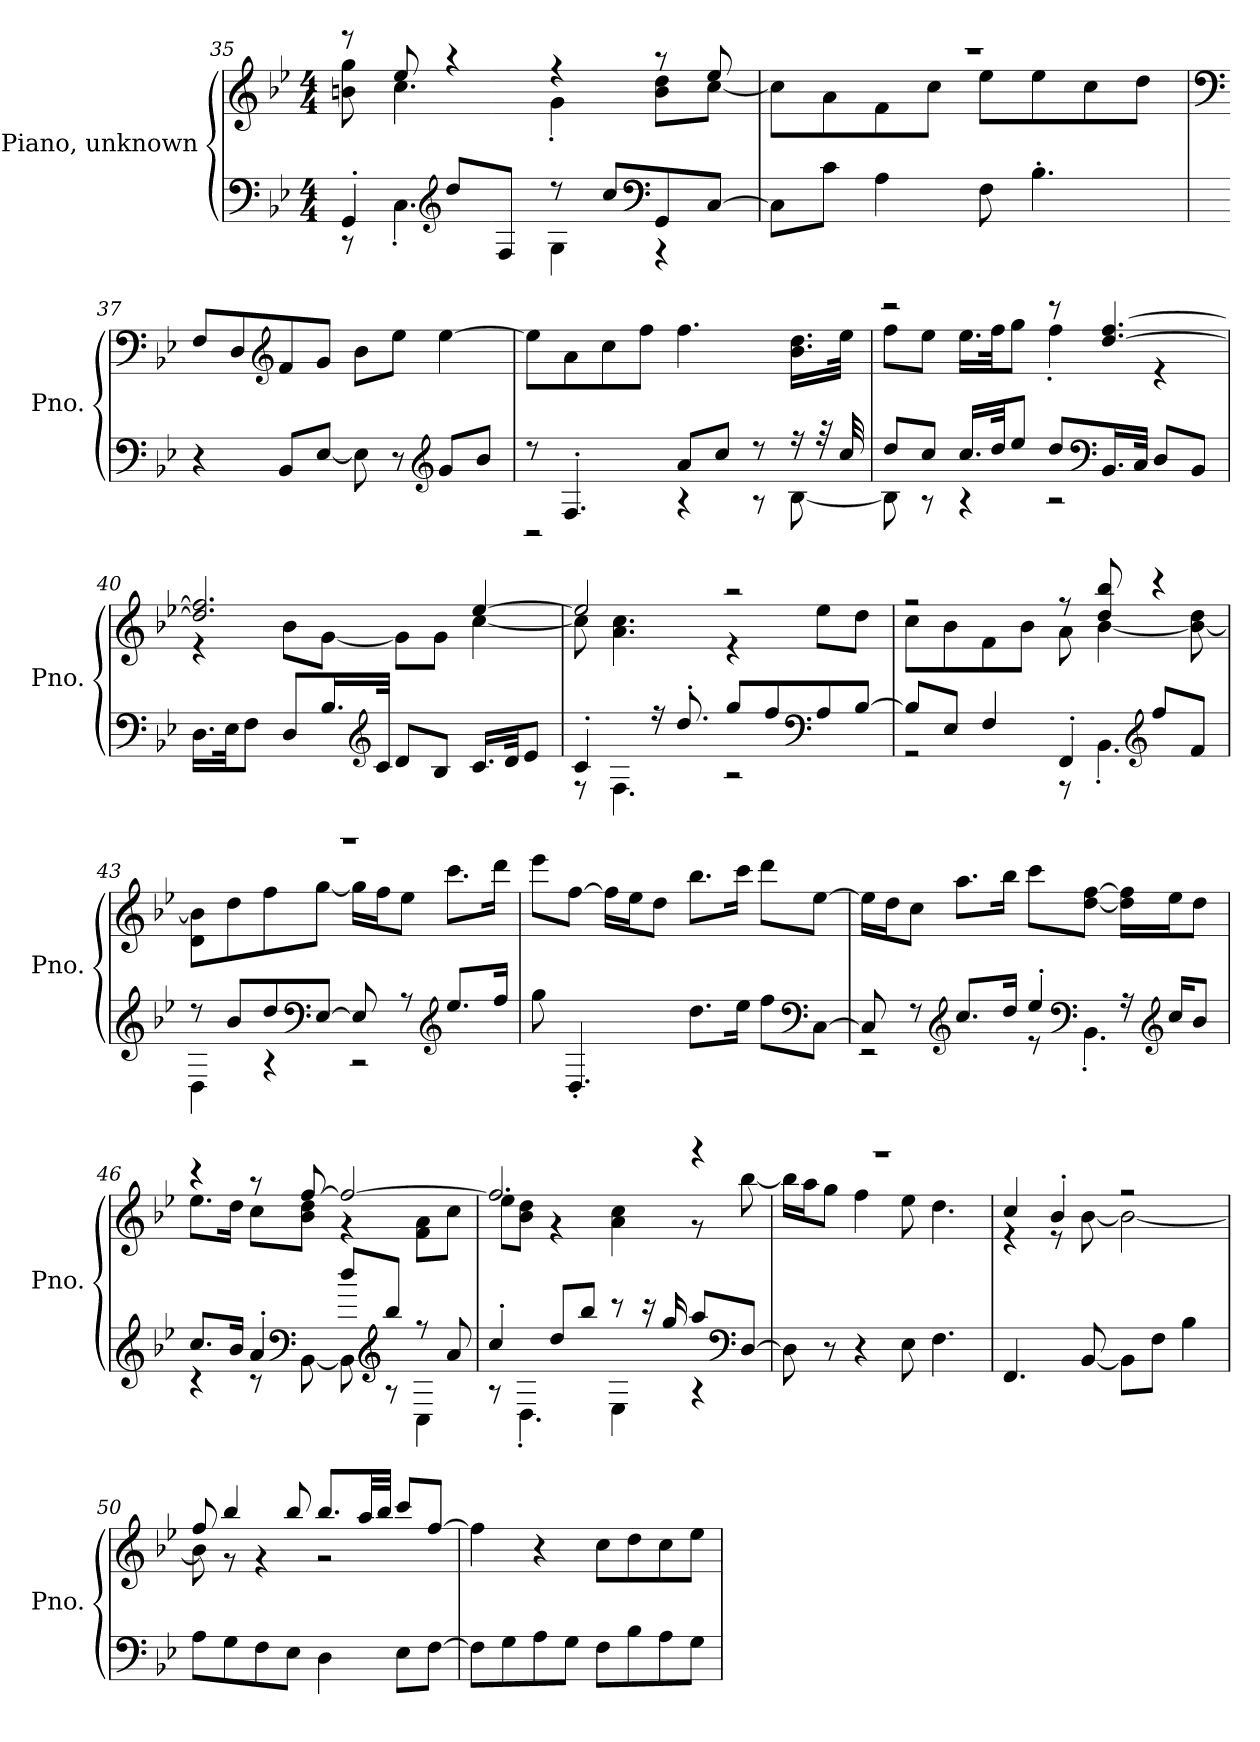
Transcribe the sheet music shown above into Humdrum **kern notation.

**kern	**kern
*part1	*part1
*staff2	*staff1
*I"Piano, unknown	*
*I'Pno.	*
!!LO:LB:g=z
*clefF4	*clefG2
*k[b-e-]	*k[b-e-]
*M4/4	*M4/4
=35	=35
*^	*^
4GG'/	8r	8r	8bn\ 8gg\
.	4.C'\	8ee-/	4.cc\
*clefG2	*	*	*
8dd/L	.	4r	.
8F/J	.	.	.
8r	4G\	4r	4g'\
8cc/L	.	.	.
*clefF4	*	*	*
8GG/	4r	8r	8b\ 8dd\L
[8C/J	.	8ee-/	[8cc\J
*v	*v	*	*
=36	=36	=36
8C\L]	1r	8cc\L]
8c\J	.	8a\
4A\	.	8f\
.	.	8cc\J
8F\	.	8ee-\L
4.B-'\	.	8ee-\
.	.	8cc\
.	.	8dd\J
*	*v	*v
=37	=37
*	*clefF4
4r	8F/L
.	8D/
*	*clefG2
8BB-/L	8f/
[8E-/J	8g/J
8E-\]	8b-\L
8r	8ee-\J
*clefG2	*
8g/L	[4ee-\
8b-/J	.
!!LO:PB:g=z
=38	=38
*^	*
8r	2r	8ee-\L]
4.F'/	.	8a\
.	.	8cc\
.	.	8ff\J
8a/L	4r	4.ff\
8cc/J	.	.
8r	8r	.
16r	[8B-\	16.b-\ 16.dd\LL
32r	.	.
32cc/	.	32ee-\JJk
=39	=39	=39
*	*	*^
8dd/L	8B-\]	2r	8ff\L
8cc/J	8r	.	8ee-\J
16.cc/LL	4r	.	16.ee-\LL
32dd/JK	.	.	32ff\JK
8ee-/J	.	.	8gg\J
8dd/L	2r	8r	4ff'\
*clefF4	*	*	*
16.BB-/L	.	[4.dd/ [4.ff/	.
32C/JJk	.	.	.
8D/L	.	.	4r
8BB-/J	.	.	.
*v	*v	*	*
=40	=40	=40
16.D\LL	2.dd/] 2.ff/]	4r
32E-\JK	.	.
8F\J	.	.
8D/L	.	8b-\L
16.B-/L	.	[8g\J
*clefG2	*	*
32c/JJk	.	.
8d/L	.	8g\L]
8B-/J	.	8g\J
16.c/LL	[4ee-/	[4cc\
32d/JK	.	.
8e-/J	.	.
!!LO:LB:g=z	!!
=41	=41	=41
*^	*	*
4c'/	8r	2ee-/]	8cc\]
.	4.F\	.	4.a\ 4.cc\
16r	.	.	.
8.dd'/	.	.	.
8gg/L	2r	2r	4r
8ff/	.	.	.
*clefF4	*	*	*
8A/	.	.	8ee-\L
[8B-/J	.	.	8dd\J
=42	=42	=42	=42
8B-/L]	2r	2r	8cc\L
8E-/J	.	.	8b-\
4F/	.	.	8f\
.	.	.	8b-\J
4FF'/	8r	8r	8a\
.	4.BB-'\	8dd/ 8bb-/	[4b-\
*clefG2	*	*	*
8ff/L	.	4r	.
8f/J	.	.	8b-\_ 8dd\
=43	=43	=43	=43
8r	4D\	1r	8d\ 8b-\]L
8b-/L	.	.	8dd\
8dd/	4r	.	8ff\
*clefF4	*	*	*
[8E-/J	.	.	[8gg\J
8E-/]	2r	.	16gg\LL]
.	.	.	16ff\J
8r	.	.	8ee-\J
*clefG2	*	*	*
8.ee-/L	.	.	8.ccc\L
16ff/Jk	.	.	16ddd\Jk
*v	*v	*	*
*	*v	*v
!!LO:LB:g=z
=44	=44
8gg\	8eee-\L
4.D'/	[8ff\J
.	16ff\LL]
.	16ee-\J
.	8dd\J
8.dd\L	8.bb-\L
16ee-\Jk	16ccc\Jk
8ff\L	8ddd\L
*clefF4	*
[8C\J	[8ee-\J
=45	=45
*^	*
8C/]	2r	16ee-\LL]
.	.	16dd\J
8r	.	8cc\J
*clefG2	*	*
8.cc/L	.	8.aa\L
16dd/Jk	.	16bb-\Jk
4ee-'/	8r	8ccc\L
*clefF4	*	*
.	4.BB-'\	[8dd\ [8ff\J
16r	.	16dd\] 16ff\]LL
*clefG2	*	*
16cc/KL	.	16ee-\J
8b-/J	.	8dd\J
=46	=46	=46
*	*	*^
8.cc/L	4r	4r	8.ee-\L
16b-/Jk	.	.	16dd\Jk
4a'/	8r	8r	8cc\L
*clefF4	*	*	*
.	[8BB-\	[8ff/	8b-\ 8dd\J
8dd/L	8BB-\]	2ff/_	4r
*clefG2	*	*	*
8bb-/J	8r	.	.
8r	4C\	.	8f\ 8a\L
8a/	.	.	8cc\J
!!LO:LB:g=z	!!
=47	=47	=47	=47
4cc'/	8r	2.ff/]	8ee-\L
.	4.D'\	.	8b-\ 8dd\J
8dd/L	.	.	4r
8bb-/J	.	.	.
8r	4E-\	.	4a\ 4cc\
16r	.	.	.
16gg/	.	.	.
8aa/L	4r	4r	8r
*clefF4	*	*	*
[8D/J	.	.	[8bb-\
*v	*v	*	*
=48	=48	=48
8D\]	1r	16bb-\LL]
.	.	16aa\J
8r	.	8gg\J
4r	.	4ff\
8E-\	.	8ee-\
4.F\	.	4.dd\
=49	=49	=49
4.FF/	4cc/	4r
.	4b-'/	8r
[8BB-/	.	[8b-\
8BB-\L]	2r	2b-\_
8F\J	.	.
4B-\	.	.
=50	=50	=50
8A\L	8ff/	8b-\]
8G\	4bb-/	8r
8F\	.	4r
8E-\J	8bb-/	.
4D\	8.bb-/L	2r
.	32aa/LL	.
.	32bb-/JJJ	.
8E-\L	8ccc/L	.
[8F\J	[8ff/J	.
*	*v	*v
!!LO:LB:g=z
=51	=51
8F\L]	4ff\]
8G\	.
8A\	4r
8G\J	.
8F\L	8cc\L
8B-\	8dd\
8A\	8cc\
8G\J	8ee-\J
=	=
*-	*-
